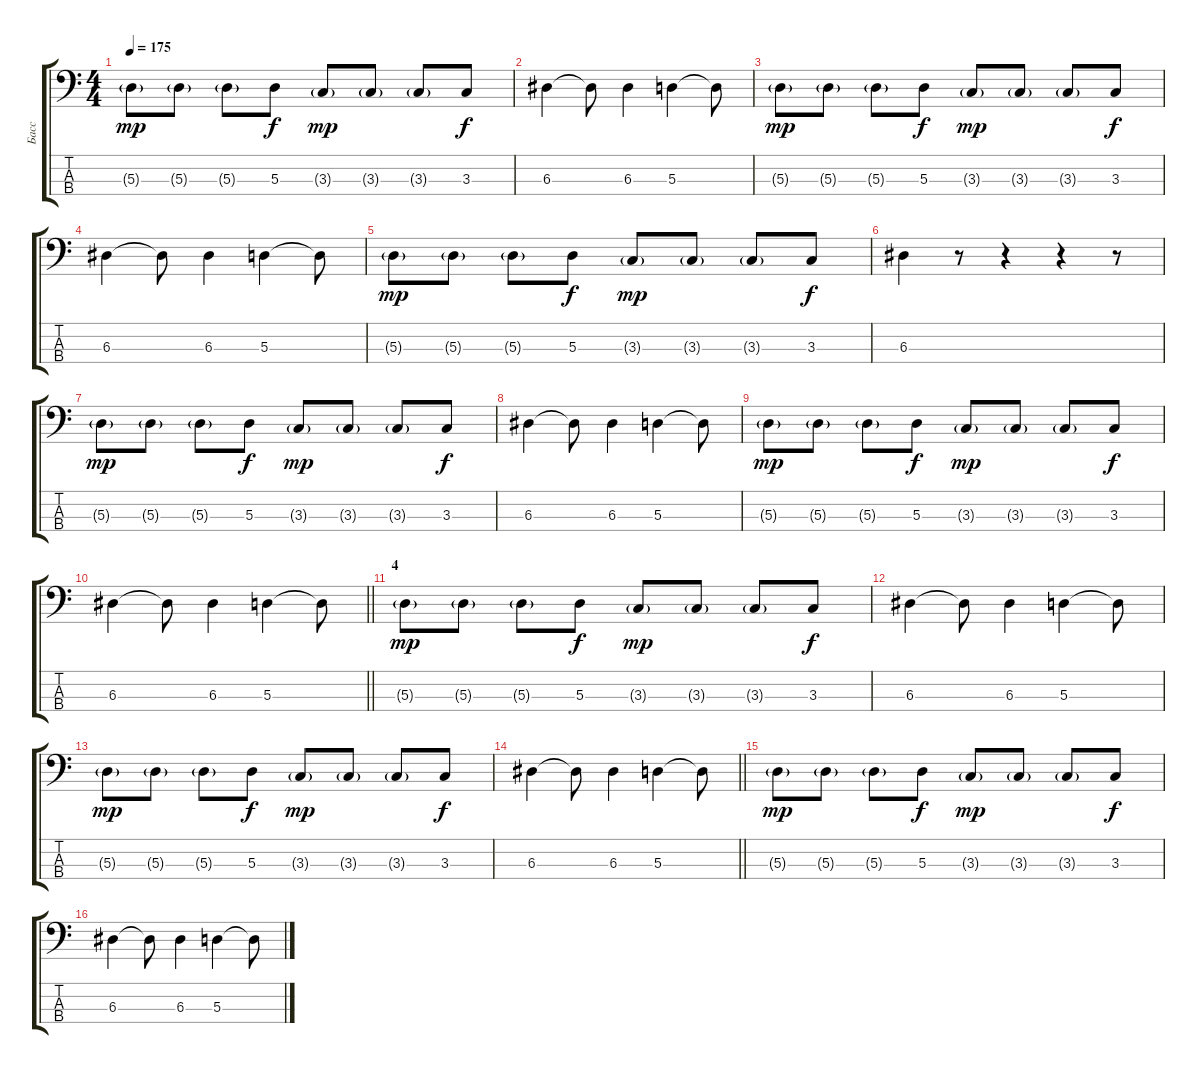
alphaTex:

\track ("Басс" "Басс") {instrument slapbass2}
\staff {score tabs}
\tuning (G2 D2 A1 E1) {hide}
\ts (4 4)
\tempo 175
\clef f4
\ks c
5.3{g}.8{dy mp} 5.3{g}.8 5.3{g}.8 5.3.8{dy f} 3.3{g}.8{dy mp} 3.3{g}.8 3.3{g}.8 3.3.8{dy f} |
6.3.4 6.3{t}.8 6.3.4 5.3.4 5.3{t}.8 |
5.3{g}.8{dy mp} 5.3{g}.8 5.3{g}.8 5.3.8{dy f} 3.3{g}.8{dy mp} 3.3{g}.8 3.3{g}.8 3.3.8{dy f} |
6.3.4 6.3{t}.8 6.3.4 5.3.4 5.3{t}.8 |
5.3{g}.8{dy mp} 5.3{g}.8 5.3{g}.8 5.3.8{dy f} 3.3{g}.8{dy mp} 3.3{g}.8 3.3{g}.8 3.3.8{dy f} |
6.3.4 r.8 r.4 r.4 r.8 |
5.3{g}.8{dy mp volume 16 instrument electricbassfinger} 5.3{g}.8 5.3{g}.8 5.3.8{dy f} 3.3{g}.8{dy mp} 3.3{g}.8 3.3{g}.8 3.3.8{dy f} |
6.3.4 6.3{t}.8 6.3.4 5.3.4 5.3{t}.8 |
5.3{g}.8{dy mp} 5.3{g}.8 5.3{g}.8 5.3.8{dy f} 3.3{g}.8{dy mp} 3.3{g}.8 3.3{g}.8 3.3.8{dy f} |
\barLineRight lightlight
6.3.4 6.3{t}.8 6.3.4 5.3.4 5.3{t}.8 |
\section ("" "4")
5.3{g}.8{dy mp} 5.3{g}.8 5.3{g}.8 5.3.8{dy f} 3.3{g}.8{dy mp} 3.3{g}.8 3.3{g}.8 3.3.8{dy f} |
6.3.4 6.3{t}.8 6.3.4 5.3.4 5.3{t}.8 |
5.3{g}.8{dy mp} 5.3{g}.8 5.3{g}.8 5.3.8{dy f} 3.3{g}.8{dy mp} 3.3{g}.8 3.3{g}.8 3.3.8{dy f} |
\barLineRight lightlight
6.3.4 6.3{t}.8 6.3.4 5.3.4 5.3{t}.8 |
5.3{g}.8{dy mp} 5.3{g}.8 5.3{g}.8 5.3.8{dy f} 3.3{g}.8{dy mp} 3.3{g}.8 3.3{g}.8 3.3.8{dy f} |
6.3.4 6.3{t}.8 6.3.4 5.3.4 5.3{t}.8
